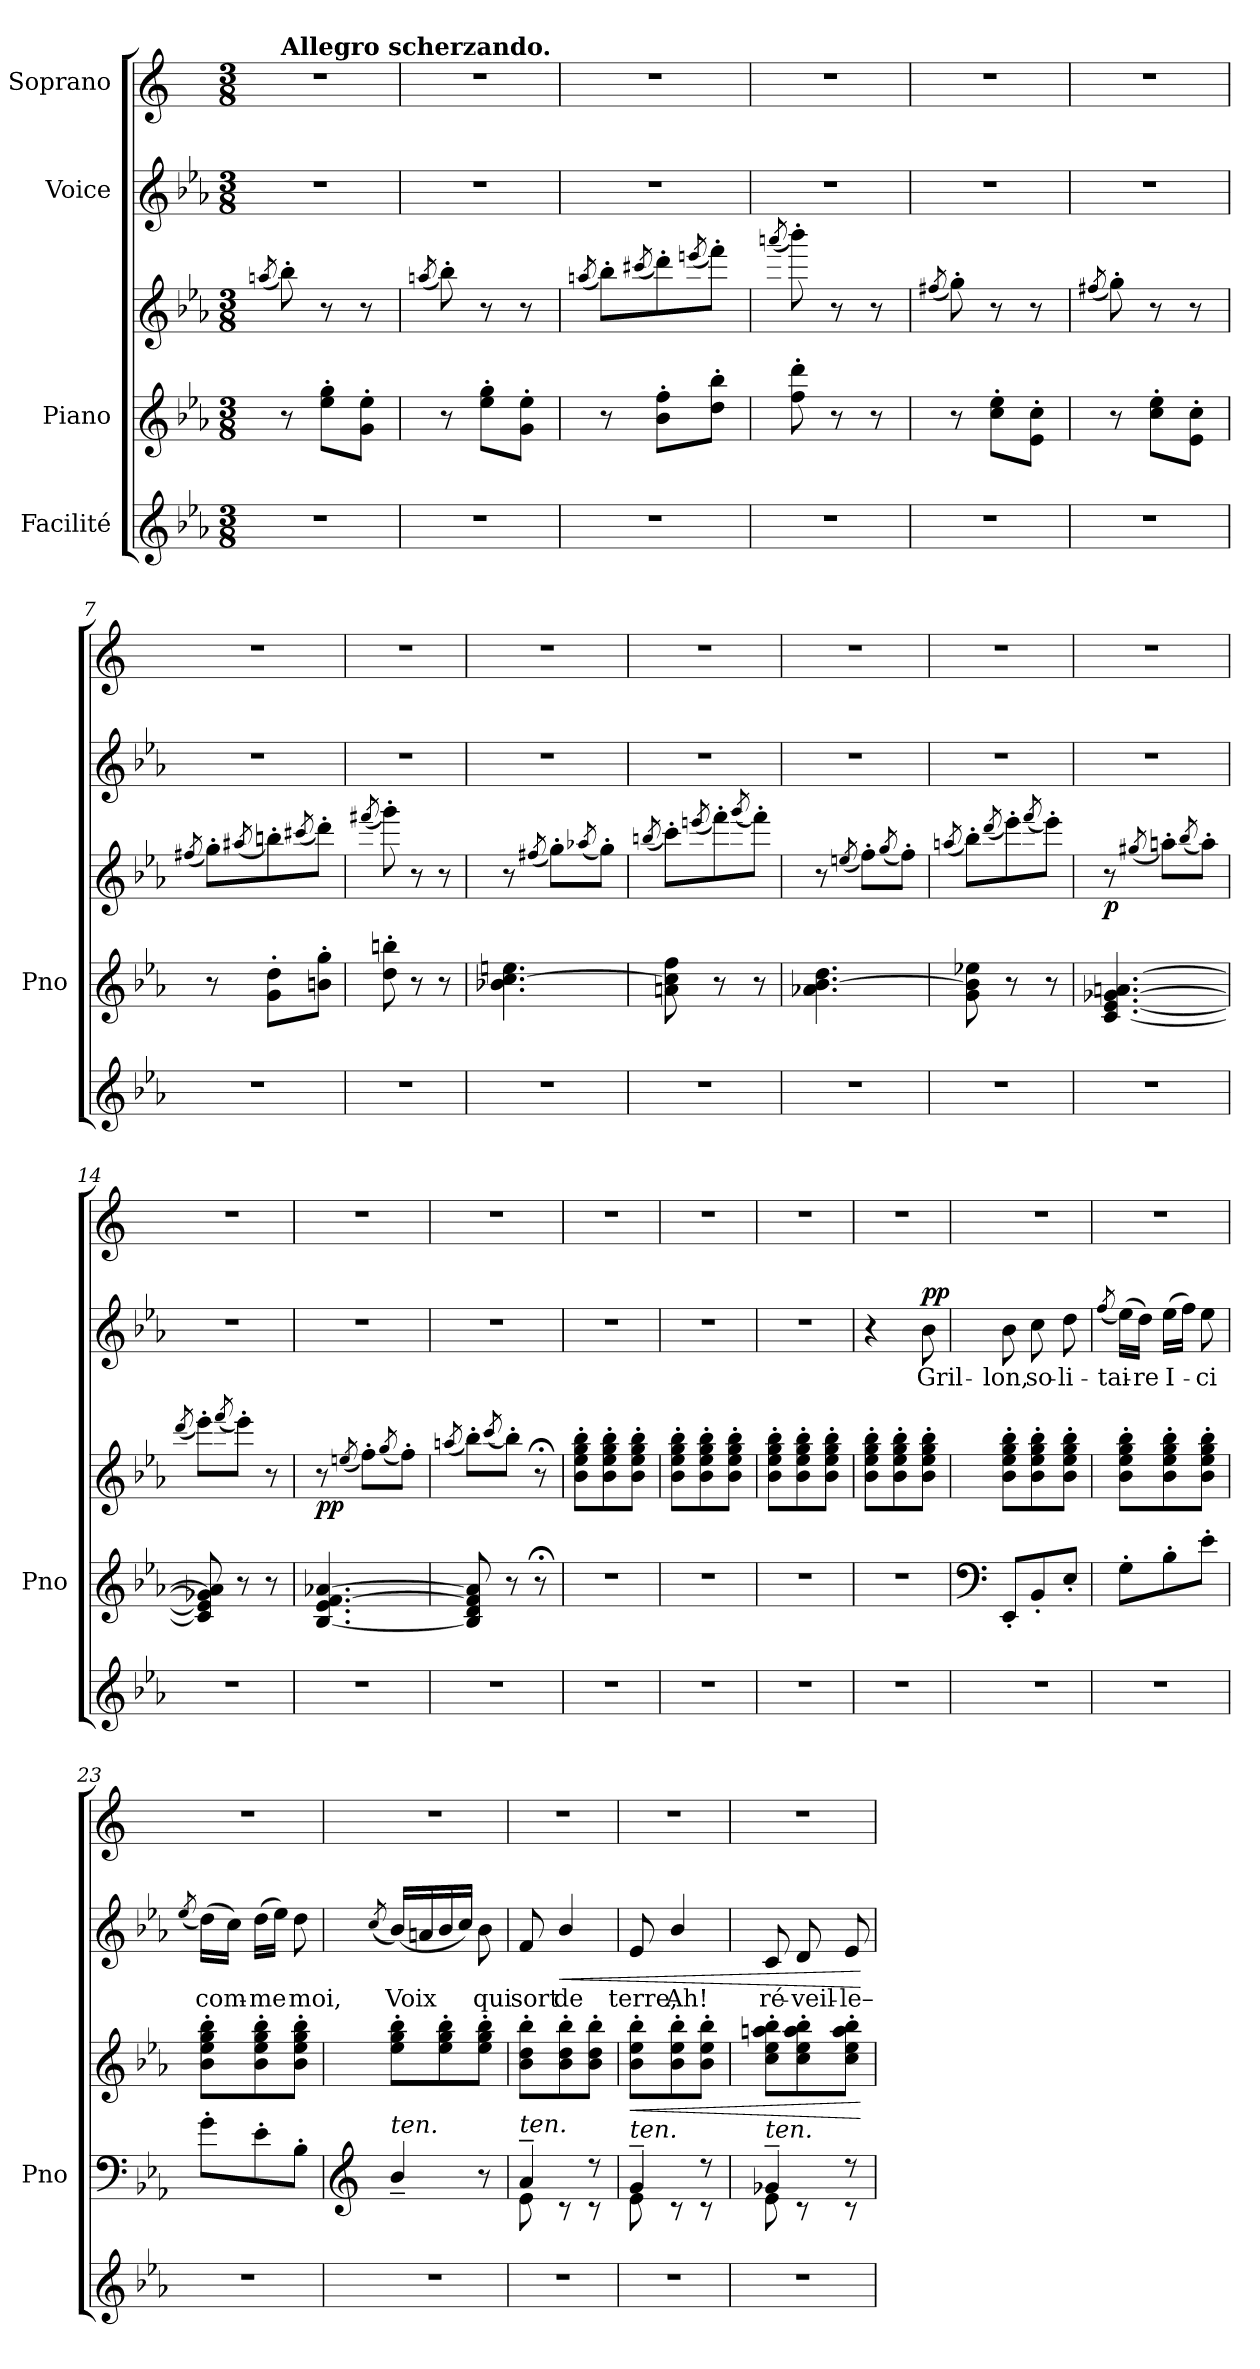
**kern	**kern	**kern	**dynam	**kern	**text	**dynam	**kern
*part4	*part3	*part3	*part3	*part2	*part2	*part2	*part1
*staff5	*staff4	*staff3	*staff3/4	*staff2	*staff2	*staff2	*staff1
*I"Facilité	*I"Piano	*	*	*I"Voice	*	*	*I"Soprano
*	*I'Pno	*	*	*	*	*	*
*clefG2	*clefG2	*clefG2	*	*clefG2	*	*	*clefG2
*k[b-e-a-]	*k[b-e-a-]	*k[b-e-a-]	*	*k[b-e-a-]	*	*	*k[]
*M3/8	*M3/8	*M3/8	*	*M3/8	*	*	*M3/8
*MM99	*MM99	*MM99	*	*MM99	*	*	*MM99
=1	=1	=1	=1	=1	=1	=1	=1
.	.	(<8qaan/	.	.	.	.	.
!	!	!	!	!	!	!	!LO:TX:a:B:t=Allegro scherzando.
!	!	!	!LO:DY:a=2	!	!	!	!
!	!	!	!LO:DY:n=1:a=2	!	!	!	!
4.r	8r	8bb-'\)	pp other-dynamics	4.r	.	.	4.r
.	8ee-\' 8gg\'L	8r	.	.	.	.	.
.	8g\' 8ee-\'J	8r	.	.	.	.	.
=2	=2	=2	=2	=2	=2	=2	=2
.	.	(<8qaan/	.	.	.	.	.
4.r	8r	8bb-'\)	.	4.r	.	.	4.r
.	8ee-\' 8gg\'L	8r	.	.	.	.	.
.	8g\' 8ee-\'J	8r	.	.	.	.	.
=3	=3	=3	=3	=3	=3	=3	=3
.	.	(<8qaan/	.	.	.	.	.
4.r	8r	8bb-'\L)	.	4.r	.	.	4.r
.	.	(<8qccc#X/	.	.	.	.	.
.	8b-\' 8ff\'L	8ddd'\)	.	.	.	.	.
.	.	(<8qeeen/	.	.	.	.	.
.	8dd\' 8bb-\'J	8fff'\J)	.	.	.	.	.
=4	=4	=4	=4	=4	=4	=4	=4
.	.	(<8qaaan/	.	.	.	.	.
4.r	8ff\' 8ddd\'	8bbb-'\)	.	4.r	.	.	4.r
.	8r	8r	.	.	.	.	.
.	8r	8r	.	.	.	.	.
=5	=5	=5	=5	=5	=5	=5	=5
.	.	(<8qff#X/	.	.	.	.	.
4.r	8r	8gg'\)	.	4.r	.	.	4.r
.	8cc\' 8ee-\'L	8r	.	.	.	.	.
.	8e-\' 8cc\'J	8r	.	.	.	.	.
=6	=6	=6	=6	=6	=6	=6	=6
.	.	(<8qff#X/	.	.	.	.	.
4.r	8r	8gg'\)	.	4.r	.	.	4.r
.	8cc\' 8ee-\'L	8r	.	.	.	.	.
.	8e-\' 8cc\'J	8r	.	.	.	.	.
!!LO:LB:g=z
=7	=7	=7	=7	=7	=7	=7	=7
.	.	(<8qff#X/	.	.	.	.	.
4.r	8r	8gg'\L)	.	4.r	.	.	4.r
.	.	(<8qaa#X/	.	.	.	.	.
.	8g\' 8dd\'L	8bbn'\)	.	.	.	.	.
.	.	(<8qccc#X/	.	.	.	.	.
.	8bn\' 8gg\'J	8ddd'\J)	.	.	.	.	.
=8	=8	=8	=8	=8	=8	=8	=8
.	.	(<8qfff#X/	.	.	.	.	.
4.r	8dd\' 8bbn\'	8ggg'\)	.	4.r	.	.	4.r
.	8r	8r	.	.	.	.	.
.	8r	8r	.	.	.	.	.
=9	=9	=9	=9	=9	=9	=9	=9
4.r	4.b-X\ [4.cc\ 4.een\	8r	.	4.r	.	.	4.r
.	.	(<8qff#X/	.	.	.	.	.
.	.	8gg'\L)	.	.	.	.	.
.	.	(<8qaa-X/	.	.	.	.	.
.	.	8gg'\J)	.	.	.	.	.
=10	=10	=10	=10	=10	=10	=10	=10
.	.	(<8qbbn/	.	.	.	.	.
4.r	8an\ 8cc\] 8ff\	8ccc'\L)	.	4.r	.	.	4.r
.	.	(<8qeeen/	.	.	.	.	.
.	8r	8fff'\)	.	.	.	.	.
.	.	(<8qggg/	.	.	.	.	.
.	8r	8fff'\J)	.	.	.	.	.
=11	=11	=11	=11	=11	=11	=11	=11
4.r	4.a-X\ [4.b-\ 4.dd\	8r	.	4.r	.	.	4.r
.	.	(<8qeen/	.	.	.	.	.
.	.	8ff'\L)	.	.	.	.	.
.	.	(<8qgg/	.	.	.	.	.
.	.	8ff'\J)	.	.	.	.	.
=12	=12	=12	=12	=12	=12	=12	=12
.	.	(<8qaan/	.	.	.	.	.
4.r	8g\ 8b-\] 8ee-X\	8bb-'\L)	.	4.r	.	.	4.r
.	.	(<8qddd/	.	.	.	.	.
.	8r	8eee-'\)	.	.	.	.	.
.	.	(<8qfff/	.	.	.	.	.
.	8r	8eee-'\J)	.	.	.	.	.
=13	=13	=13	=13	=13	=13	=13	=13
!	!	!	!LO:DY:b	!	!	!	!
4.r	[4.c/ [4.e-/ [4.g-X/ [4.an/	8r	p	4.r	.	.	4.r
.	.	(<8qgg#X/	.	.	.	.	.
.	.	8aan'\L)	.	.	.	.	.
.	.	(<8qbb-/	.	.	.	.	.
.	.	8aa'\J)	.	.	.	.	.
!!LO:LB:g=z
=14	=14	=14	=14	=14	=14	=14	=14
.	.	(<8qddd/	.	.	.	.	.
4.r	8c/] 8e-/] 8g-X/] 8an/]	8eee-'\L)	.	4.r	.	.	4.r
.	.	(<8qfff/	.	.	.	.	.
.	8r	8eee-'\J)	.	.	.	.	.
.	8r	8r	.	.	.	.	.
=15	=15	=15	=15	=15	=15	=15	=15
!	!	!	!LO:DY:b	!	!	!	!
4.r	[4.B-/ 4.e-/ [4.f/ [4.a-X/	8r	pp	4.r	.	.	4.r
.	.	(<8qeen/	.	.	.	.	.
.	.	8ff'\L)	.	.	.	.	.
.	.	(<8qgg/	.	.	.	.	.
.	.	8ff'\J)	.	.	.	.	.
=16	=16	=16	=16	=16	=16	=16	=16
.	.	(<8qaan/	.	.	.	.	.
4.r	8B-/] 8d/ 8f/] 8a-/]	8bb-'\L)	.	4.r	.	.	4.r
.	.	(<8qccc/	.	.	.	.	.
.	8r	8bb-'\J)	.	.	.	.	.
.	8r;<	8r;<	.	.	.	.	.
=17	=17	=17	=17	=17	=17	=17	=17
!	!	!	!LO:DY:b	!	!	!	!
!	!	!	!LO:DY:n=1:b	!	!	!	!
4.r	4.r	8b-\' 8ee-\' 8gg\' 8bb-\'L	other-dynamics pp	4.r	.	.	4.r
.	.	8b-\' 8ee-\' 8gg\' 8bb-\'	.	.	.	.	.
.	.	8b-\' 8ee-\' 8gg\' 8bb-\'J	.	.	.	.	.
=18	=18	=18	=18	=18	=18	=18	=18
4.r	4.r	8b-\' 8ee-\' 8gg\' 8bb-\'L	.	4.r	.	.	4.r
.	.	8b-\' 8ee-\' 8gg\' 8bb-\'	.	.	.	.	.
.	.	8b-\' 8ee-\' 8gg\' 8bb-\'J	.	.	.	.	.
=19	=19	=19	=19	=19	=19	=19	=19
4.r	4.r	8b-\' 8ee-\' 8gg\' 8bb-\'L	.	4.r	.	.	4.r
.	.	8b-\' 8ee-\' 8gg\' 8bb-\'	.	.	.	.	.
.	.	8b-\' 8ee-\' 8gg\' 8bb-\'J	.	.	.	.	.
!!LO:LB:g=z
=20	=20	=20	=20	=20	=20	=20	=20
4.r	4.r	8b-\' 8ee-\' 8gg\' 8bb-\'L	.	4r	.	.	4.r
.	.	8b-\' 8ee-\' 8gg\' 8bb-\'	.	.	.	.	.
!	!	!	!	!	!LO:LY:b	!LO:DY:a	!
.	.	8b-\' 8ee-\' 8gg\' 8bb-\'J	.	8b-\	Gril-	pp	.
=21	=21	=21	=21	=21	=21	=21	=21
*	*clefF4	*	*	*	*	*	*
!	!	!	!	!	!LO:LY:b	!	!
4.r	8EE-'/L	8b-\' 8ee-\' 8gg\' 8bb-\'L	.	8b-\	-lon,	.	4.r
!	!	!	!	!	!LO:LY:b	!	!
.	8BB-'/	8b-\' 8ee-\' 8gg\' 8bb-\'	.	8cc\	so-	.	.
!	!	!	!	!	!LO:LY:b	!	!
.	8E-'/J	8b-\' 8ee-\' 8gg\' 8bb-\'J	.	8dd\	-li-	.	.
=22	=22	=22	=22	=22	=22	=22	=22
.	.	.	.	(<8qff/	.	.	.
!	!	!	!	!	!LO:LY:b	!	!
4.r	8G'\L	8b-\' 8ee-\' 8gg\' 8bb-\'L	.	(>16ee-\LL)	-tai-	.	4.r
!	!	!	!	!	!LO:LY:b	!	!
.	.	.	.	16dd\JJ)	-re	.	.
!	!	!	!	!	!LO:LY:b	!	!
.	8B-'\	8b-\' 8ee-\' 8gg\' 8bb-\'	.	(>16ee-\LL	I-	.	.
.	.	.	.	16ff\JJ)	.	.	.
!	!	!	!	!	!LO:LY:b	!	!
.	8e-'\J	8b-\' 8ee-\' 8gg\' 8bb-\'J	.	8ee-\	-ci	.	.
=23	=23	=23	=23	=23	=23	=23	=23
.	.	.	.	(<8qee-/	.	.	.
!	!	!	!	!	!LO:LY:b	!	!
4.r	8g'\L	8b-\' 8ee-\' 8gg\' 8bb-\'L	.	(>16dd\LL)	com-	.	4.r
.	.	.	.	16cc\JJ)	.	.	.
!	!	!	!	!	!LO:LY:b	!	!
.	8e-'\	8b-\' 8ee-\' 8gg\' 8bb-\'	.	(>16dd\LL	-me	.	.
.	.	.	.	16ee-\JJ)	.	.	.
!	!	!	!	!	!LO:LY:b	!	!
.	8B-'\J	8b-\' 8ee-\' 8gg\' 8bb-\'J	.	8dd\	moi,	.	.
=24	=24	=24	=24	=24	=24	=24	=24
*	*clefG2	*	*	*	*	*	*
.	.	.	.	(<8qcc/	.	.	.
!	!LO:TX:a:i:t=ten.	!	!	!	!	!	!
!	!	!	!	!	!LO:LY:b	!	!
4.r	4b-~/	8ee-\' 8gg\' 8bb-\'L	.	(<16b-/LL)	Voix	.	4.r
.	.	.	.	16an/	.	.	.
.	.	8ee-\' 8gg\' 8bb-\'	.	16b-/	.	.	.
.	.	.	.	16cc/JJ)	.	.	.
!	!	!	!	!	!LO:LY:b	!	!
.	8r	8ee-\' 8gg\' 8bb-\'J	.	8b-\	qui	.	.
=25	=25	=25	=25	=25	=25	=25	=25
*	*^	*	*	*	*	*	*
!	!LO:TX:a:i:t=ten.	!	!	!	!	!	!	!
!	!	!	!	!	!	!LO:LY:b	!	!
4.r	4a-~/	8e-\	8b-\' 8dd\' 8bb-\'L	.	8f/	sort	.	4.r
!	!	!	!	!	!	!LO:LY:b	!LO:HP:b	!
.	.	8r	8b-\' 8dd\' 8bb-\'	.	4b-/	de	<	.
.	8r	8r	8b-\' 8dd\' 8bb-\'J	.	.	.	.	.
=26	=26	=26	=26	=26	=26	=26	=26	=26
!	!LO:TX:a:i:t=ten.	!	!	!	!	!	!	!
!	!	!	!	!LO:HP:b	!	!LO:LY:b	!	!
4.r	4g~/	8e-\	8b-\' 8ee-\' 8bb-\'L	<	8e-/	terre,	.	4.r
!	!	!	!	!	!	!LO:LY:b	!	!
.	.	8r	8b-\' 8ee-\' 8bb-\'	.	4b-/	Ah!	.	.
.	8r	8r	8b-\' 8ee-\' 8bb-\'J	.	.	.	.	.
!!LO:LB:g=z
=27	=27	=27	=27	=27	=27	=27	=27	=27
!	!LO:TX:a:i:t=ten.	!	!	!	!	!	!	!
!	!	!	!	!	!	!LO:LY:b	!	!
4.r	4g-X~/	8e-\	8cc\' 8ee-\' 8aan\' 8bb-\'L	.	8c/	ré-	.	4.r
!	!	!	!	!	!	!LO:LY:b	!	!
.	.	8r	8cc\' 8ee-\' 8aa\' 8bb-\'	.	8d/	-veil-	.	.
!	!	!	!	!	!	!LO:LY:b	!	!
.	8r	8r	8cc\' 8ee-\' 8aa\' 8bb-\'J	.	8e-/	-le–	.	.
*	*v	*v	*	*	*	*	*	*
.	.	.	[	.	.	[	.
=	=	=	=	=	=	=	=
*-	*-	*-	*-	*-	*-	*-	*-
